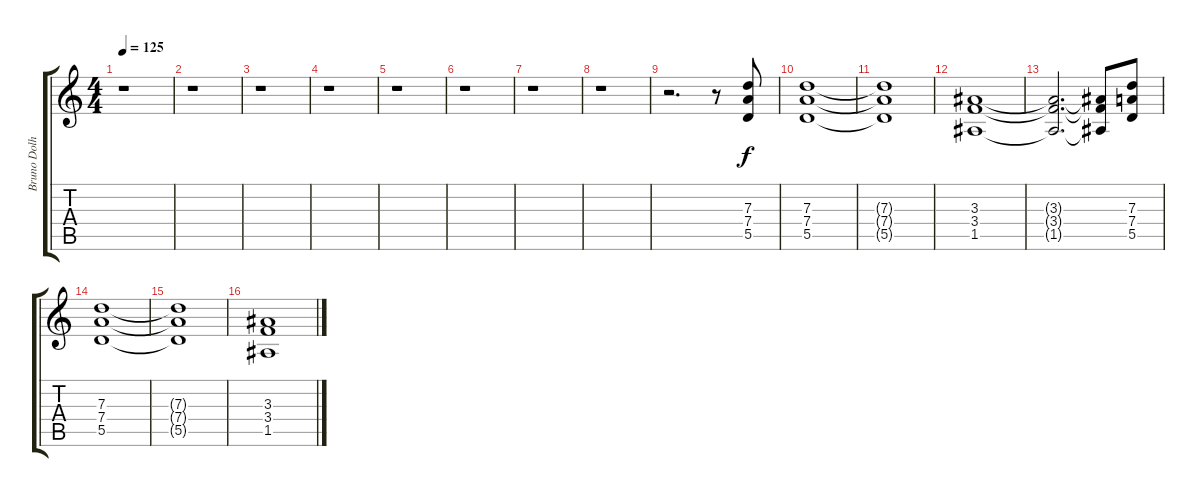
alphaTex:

\track ("Bruno Dolheguy" "Bruno Dolh") {instrument overdrivenguitar}
\staff {score tabs}
\tuning (E4 B3 G3 D3 A2 E2) {hide}
\ts (4 4)
\tempo 125
\clef g2
\ks c
r.1{dy f instrument overdrivenguitar} |
r.1 |
r.1 |
r.1 |
r.1 |
r.1 |
r.1 |
r.1 |
r.2{d} r.8 (7.3 7.4 5.5).8 |
(7.3 7.4 5.5).1 |
(7.3{t} 7.4{t} 5.5{t}).1 |
(3.3 3.4 1.5).1 |
(3.3{t} 3.4{t} 1.5{t}).2{d} (3.3{t} 3.4{t} 1.5{t}).8 (7.3 7.4 5.5).8 |
(7.3 7.4 5.5).1 |
(7.3{t} 7.4{t} 5.5{t}).1 |
(3.3 3.4 1.5).1
